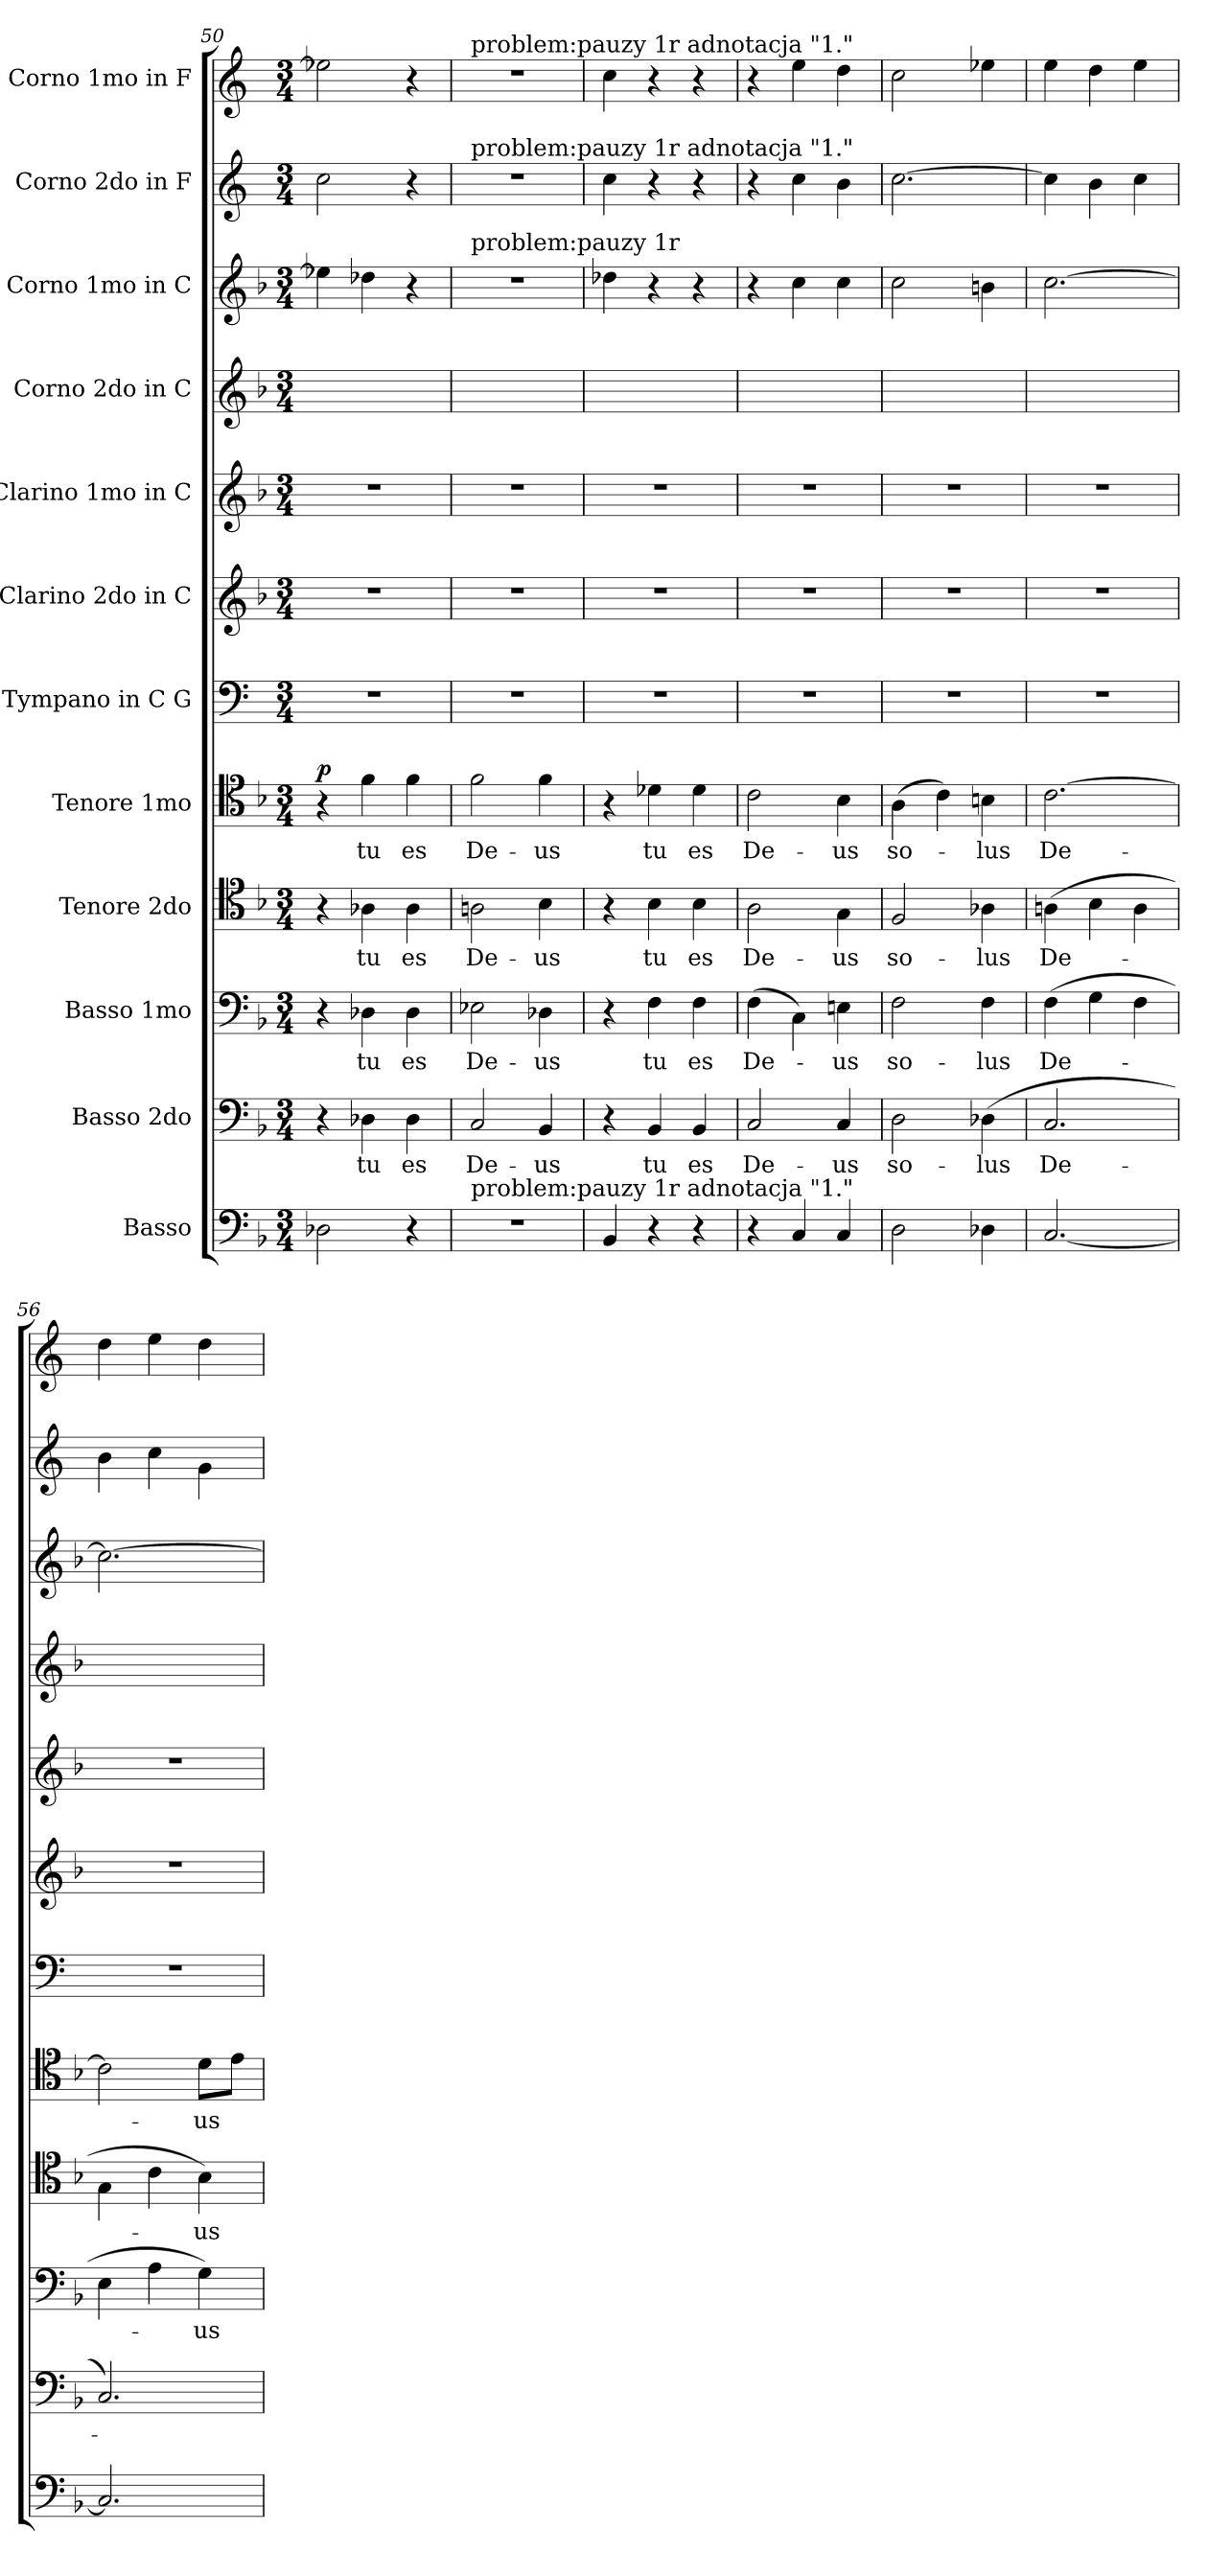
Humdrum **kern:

**kern	**kern	**text	**kern	**text	**kern	**text	**kern	**text	**dynam	**kern	**kern	**kern	**kern	**kern	**kern	**kern
*part12	*part11	*part11	*part10	*part10	*part9	*part9	*part8	*part8	*part8	*part7	*part6	*part5	*part4	*part3	*part2	*part1
*staff12	*staff11	*staff11	*staff10	*staff10	*staff9	*staff9	*staff8	*staff8	*staff8	*staff7	*staff6	*staff5	*staff4	*staff3	*staff2	*staff1
*I"Basso	*I"Basso 2do	*	*I"Basso 1mo	*	*I"Tenore 2do	*	*I"Tenore 1mo	*	*	*I"Tympano in C G	*I"Clarino 2do in C	*I"Clarino 1mo in C	*I"Corno 2do in C	*I"Corno 1mo in C	*I"Corno 2do in F	*I"Corno 1mo in F
*clefF4	*clefF4	*	*clefF4	*	*clefC4	*	*clefC4	*	*	*clefF4	*clefG2	*clefG2	*clefG2	*clefG2	*clefG2	*clefG2
*	*	*	*	*	*	*	*	*	*	*	*	*	*	*	*ITrd4c7	*ITrd4c7
*k[b-]	*k[b-]	*	*k[b-]	*	*k[b-]	*	*k[b-]	*	*	*k[]	*k[b-]	*k[b-]	*k[b-]	*k[b-]	*k[b-]	*k[b-]
*M3/4	*M3/4	*	*M3/4	*	*M3/4	*	*M3/4	*	*	*M3/4	*M3/4	*M3/4	*M3/4	*M3/4	*M3/4	*M3/4
=50	=50	=50	=50	=50	=50	=50	=50	=50	=50	=50	=50	=50	=50	=50	=50	=50
!	!	!	!	!	!	!	!	!	!LO:DY:a	!	!	!	!	!	!	!
2D-X\	4r	.	4r	.	4r	.	4r	.	p	2.r	2.r	2.r	2.ryy	4ee-X\]	2f\	2a-X\]
.	4D-X\	tu	4D-X\	tu	4A-X\	tu	4f\	tu	.	.	.	.	.	4dd-X\	.	.
4r	4D-\	es	4D-\	es	4A-\	es	4f\	es	.	.	.	.	.	4r	4r	4r
=51	=51	=51	=51	=51	=51	=51	=51	=51	=51	=51	=51	=51	=51	=51	=51	=51
!	!	!	!	!	!	!	!	!	!	!	!	!	!	!	!	!LO:TX:a:t=problem&colon;pauzy 1r adnotacja "1."
!	!	!	!	!	!	!	!	!	!	!	!	!	!	!	!LO:TX:a:t=problem&colon;pauzy 1r adnotacja "1."	!
!	!	!	!	!	!	!	!	!	!	!	!	!	!	!LO:TX:a:t=problem&colon;pauzy 1r	!	!
!LO:TX:a:t=problem&colon;pauzy 1r adnotacja "1."	!	!	!	!	!	!	!	!	!	!	!	!	!	!	!	!
2.r	2C/	De-	2E-X\	De-	2An\	De-	2f\	De-	.	2.r	2.r	2.r	2.ryy	2.r	2.r	2.r
.	4BB-/	-us	4D-X\	-us	4B-\	-us	4f\	-us	.	.	.	.	.	.	.	.
=52	=52	=52	=52	=52	=52	=52	=52	=52	=52	=52	=52	=52	=52	=52	=52	=52
4BB-/	4r	.	4r	.	4r	.	4r	.	.	2.r	2.r	2.r	2.ryy	4dd-X\	4f\	4f\
4r	4BB-/	tu	4F\	tu	4B-\	tu	4d-X\	tu	.	.	.	.	.	4r	4r	4r
4r	4BB-/	es	4F\	es	4B-\	es	4d-\	es	.	.	.	.	.	4r	4r	4r
=53	=53	=53	=53	=53	=53	=53	=53	=53	=53	=53	=53	=53	=53	=53	=53	=53
4r	2C/	De-	(4F\	De-	2A\	De-	2c\	De-	.	2.r	2.r	2.r	2.ryy	4r	4r	4r
4C/	.	.	4C\)	.	.	.	.	.	.	.	.	.	.	4cc\	4f\	4a\
4C/	4C/	-us	4En\	-us	4G\	-us	4B-\	-us	.	.	.	.	.	4cc\	4e\	4g\
=54	=54	=54	=54	=54	=54	=54	=54	=54	=54	=54	=54	=54	=54	=54	=54	=54
2D\	2D\	so-	2F\	so-	2F/	so-	(4A\	so-	.	2.r	2.r	2.r	2.ryy	2cc\	[2.f\	2f\
.	.	.	.	.	.	.	4c\)	.	.	.	.	.	.	.	.	.
4D-X\	(4D-X\	-lus	4F\	-lus	4A-X\	-lus	4Bn\	-lus	.	.	.	.	.	4bn\	.	4a-X\
=55	=55	=55	=55	=55	=55	=55	=55	=55	=55	=55	=55	=55	=55	=55	=55	=55
[2.C/	2.C/	De-	(4F\	De-	(4An\	De-	[2.c\	De-	.	2.r	2.r	2.r	2.ryy	[2.cc\	4f\]	4a\
.	.	.	4G\	.	4B-\	.	.	.	.	.	.	.	.	.	4e\	4g\
.	.	.	4F\	.	4A\	.	.	.	.	.	.	.	.	.	4f\	4a\
=56	=56	=56	=56	=56	=56	=56	=56	=56	=56	=56	=56	=56	=56	=56	=56	=56
2.C/]	2.C/)	.	4E\	.	4G\	.	2c\]	.	.	2.r	2.r	2.r	2.ryy	2.cc\_	4e\	4g\
.	.	.	4A\	.	4c\	.	.	.	.	.	.	.	.	.	4f\	4a\
.	.	.	4G\)	-us	4B-\)	-us	8d\L	-us	.	.	.	.	.	.	4c\	4g\
.	.	.	.	.	.	.	8e\J	.	.	.	.	.	.	.	.	.
=	=	=	=	=	=	=	=	=	=	=	=	=	=	=	=	=
*-	*-	*-	*-	*-	*-	*-	*-	*-	*-	*-	*-	*-	*-	*-	*-	*-
